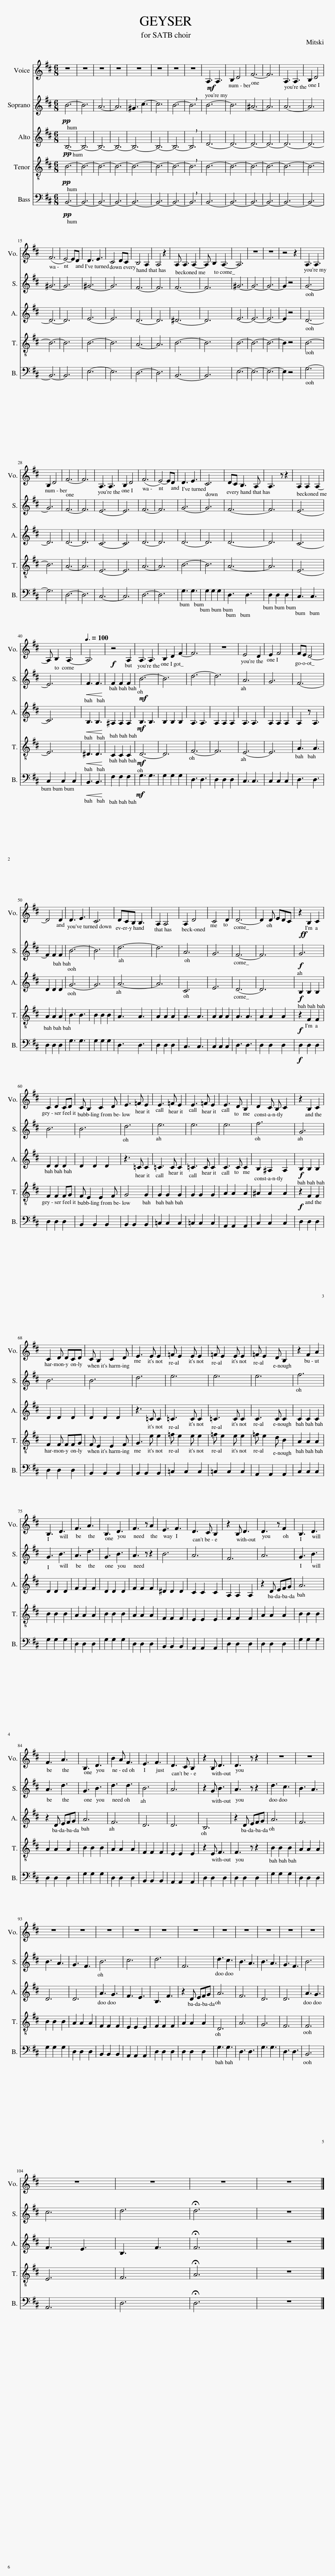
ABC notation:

X:1
%%score 1 2 3 4 5
L:1/8
M:6/8
I:linebreak $
K:D
V:1 treble
V:2 treble
V:3 treble
V:4 treble-8
V:5 bass
V:1
 z6 | z6 | z6 | z6 | z6 | %5
 z6 | z6 | z6 |!mf! A,3 A,3 | B,2 D4 | %10
 F6- | F6 | A,3 A,3 | B,2 D4 |$ (F6 | %15
 E4-) ED | D3 E3 | C4 DC | B,4 A,2 | A,4 z2 | %20
 A, A,3 A,2- | A, B,2 A,3- | A,6 | z6 | z6 | %25
 z4 z2 | A,3 A,3 |$ B,2 D4 | F6- | F6 | %30
 A,3 A,3 | B,2 D4 | (F6 | E4-) ED | D3 E3 | %35
 C6 | DC B,3 A, | A,3 z z2 | A,2 A,2 A,2- |$ A, B,2 A,3- | %40
[Q:3/8=100] A,6 |!f! z4 A,2 | A,3 A,3 | B,2 D2 F2- | F6 | %45
 z6 | E4 D2 | E2 F4 | FE D4- |$ D4 D2 | %50
 D3 E3 | C6 | DCB, B,3 | A,2 A,4 | A,2 D4 | %55
 C4 D2 | D6- | D2 D EDC | z2 B,2 C2 |$ C2 D2 CD | %60
 C B,2 C2 D | E3 =F E2 | E3 =F E2 | E3 =F E2 | E3 D B,2 | %65
 D2 C B, C2 | z2 B,2 C2 |$ C2 D DCD | C B,2 C2 D | E3 E E2 | %70
 =F E2 E E2 | =F E2 E E2 | =F E2 D B,2 | z2 F2 A2 |$ B,3 D3 | %75
 F3 A3 | B,3 D3 | F3 z A2 | E3 F3 | D3 C B,2 | %80
 z2 B, D3 | D3 z F2 | B,3 D3 |$ F3 A3 | B,3 D3 | %85
 B2 A F3 | E3 F3 | D3 C B,2 | z2 B, D3 | D3 z z2 | %90
 z6 | z6 |$ z6 | z6 | z6 | %95
 z6 | z6 | z6 | z6 | z6 | %100
 z6 | z6 | z6 |$ z6 | z6 | %105
 z6 | z6 |] %107
V:2
!pp! B6- | B6 | A6- | A6 | ^G3 c3- | %5
 c6 | B6- | !breath!B6 | B6- | B6 | %10
 ^A6- | A6 | A6- | A6 |$ ^G6- | %15
 G6 | ^G6- | G6 | F6- | F6 | %20
 F6- | F6 | ^G6- | G6- | G6- | %25
 G2 z4 | G6- |$ G6 | F6- | F6 | %30
 E6- | E6 | F6- | F6 | G6- | %35
 G6 | F6- | F6 | E6- |$ E6 | %40
!<(! F3 F3!<)! | F2 F2 F2 | B6- | B6 | d6- | %45
 d6 | A6 | G6 | F6- |$ F2 F2 F2 | %50
 B6- | B6 | d6- | d6 | A6 | %55
 G6 | F6- | F6 |!f!!ff! G6 |$ B6 | %60
 B6 | d6 | e6 | e6 | e6 | %65
 f6 | G6 |$ B6 | B6 | d6 | %70
 e6 | e6 | e6 | f6 |$ G3 B3 | %75
 A3 d3 | G3 B3 | A3 z z2 | B6 | A6 | %80
 F6 | A6 | G3 B3 |$ A3 d3 | G3 B3 | %85
 d3 d3 | B6 | A6 | z2 G B3 | A3 z z2 | %90
 d3 c3 | B3 A3 |$ B3 A3 | G3 F3 | B6 | %95
 c6 | d6 | F6 | d3 c3 | B3 A3 | %100
 B3 A3 | G3 F3 | B6 |$ c6 | d6 | %105
 !fermata!d6 | z6 |] %107
V:3
!pp! B,6- | B,6- | B,6- | B,6- | B,6- | %5
 B,6- | B,6- | !breath!B,6 | D6- | D6- | %10
 D6- | D6- | D6- | D6- |$ D6- | %15
 D6 | E6- | E6 | D6- | D6 | %20
 ^D6- | D6 | E6- | E6- | E6- | %25
 E2 z4 | D6- |$ D6 | D6- | D6 | %30
 C6- | C6 | D6- | D6 | D6- | %35
 D6 | D6- | D6 | C6- |$ C6 | %40
!<(! B,3 B,3!<)! | ^A,2 A,2 A,2 |!mf!!mf! B,3 B,3 | B,2 B,2 B,2 | A,3 A,3 | %45
 A,2 A,2 A,2 | A,3 A,3 | A,2 A,2 A,2 | A,2 z A,3 |$ D2 D2 D2 | %50
 G6- | G6 | A6- | A6 | C6 | %55
 E6 | D6- | D6 |!f! B,2 B,2 B,2 |$ D2 D2 D2 | %60
 D2 D2 D2 | z3 =C C2 | =C3 C C2 | =C3 C C2 | C3 C C2 | %65
 B,2 ^A,2 A,2 |!f! B,2 B,2 B,2 |$ D2 D2 D2 | D2 D2 D2 | z3 =C C2 | %70
 =C3 C C2 | =C3 C C2 | C3 C C2 | C2 C2 C2 |$ D2 D2 D2 | %75
 F2 F2 F2 | D2 D2 D2 | F2 F2 F2 | ^D2 D2 D2 | C2 C2 C2 | %80
 A,2 A,2 A,2 | z2 D EFG | A6 |$ z2 D EFG | A6 | %85
 F6 | D6 | D6 | B,6 | z2 D EFG | %90
 A6 | F6 |$ D6 | D6 | A3 G3 | %95
 F3 E3 | B,3 F3 | z2 D EFG | A6 | F6 | %100
 D6 | D6 | A3 G3 |$ F3 E3 | B,3 F3 | %105
 !fermata!F6 | z6 |] %107
V:4
!pp! B6- | B6- | B6- | B6- | B6- | %5
 B6- | B6- | !breath!B6 | B6- | B6- | %10
 B6- | B6- | B6- | B6- |$ B6- | %15
 B6 | B6- | B6 | A6- | A6 | %20
 B6- | B6 | B6- | B6- | B6- | %25
 B2 z4 | B6- |$ B6 | A6- | A6 | %30
 E6- | E6 | A6- | A6 | B6- | %35
 B6 | A6- | A6 | E6- |$ E6 | %40
!<(! ^D3 D3!<)! | C2 C2 C2 |!mf! D6- | D6 | F6- | %45
 F6 | E6- | E6 | A3 A3 |$ A2 A2 A2 | %50
 B3 B3 | B2 B2 B2 | A3 A3 | A2 A2 A2 | A3 A3 | %55
 A2 A2 A2 | A3 A3 | A2 A2 A2 |!f! z2 F2 F2 |$ F2 F2 FG | %60
 F E2 E2 F | G4 G2 | G2 G2 G2 | G2 G2 G2 | A2 A2 A2 | %65
 ^A2 A2 A2 |!f! z2 F2 F2 |$ F2 F FFG | F E2 E2 F | G3 e e2 | %70
 =f e2 e e2 | =f e2 e e2 | =f e2 d B2 | A2 A2 A2 |$ B2 B2 B2 | %75
 A2 A2 A2 | B2 B2 B2 | A2 A2 A2 | F2 F2 F2 | E2 E2 E2 | %80
 F2 F2 F2 | A2 A2 A2 | B2 B2 B2 |$ A2 A2 A2 | B2 B2 B2 | %85
 A2 A2 A2 | F2 F2 F2 | E2 E2 E2 | z2 E F3 | F3 z z2 | %90
 B2 B2 B2 | A2 A2 A2 |$ B2 B2 B2 | A2 A2 A2 | F2 F2 F2 | %95
 E2 E2 E2 | F2 F2 F2 | A2 A2 A2 | D6 | A6 | %100
 G6 | F6 | F6 |$ E6 | F6 | %105
 !fermata!A6 | z6 |] %107
V:5
!pp! B,,6- | B,,6- | B,,6- | B,,6- | B,,6- | %5
 B,,6- | B,,6- | !breath!B,,6 | B,,6- | B,,6- | %10
 B,,6- | B,,6- | B,,6- | B,,6- |$ B,,6- | %15
 B,,6 | E,6- | E,6 | D,6- | D,6 | %20
 B,,6- | B,,6 | E,6- | E,6- | E,6- | %25
 E,2 z4 | G,6- |$ G,6 | D,6- | D,6 | %30
 C,6- | C,6 | D,6- | D,6 | G,3 G,3 | %35
 G,2 G,2 G,2 | D,3 D,3 | D,2 D,2 D,2 | C,3 C,3 |$ C,2 C,2 C,2 | %40
!<(! B,,3 B,,3!<)! | F,2 F,2 F,2 |!mf! G,3 G,3 | G,2 G,2 G,2 | D,3 D,3 | %45
 D,2 D,2 D,2 | C,3 C,3 | C,2 C,2 C,2 | D,3 D,3 |$ D,2 D,2 D,2 | %50
 G,3 G,3 | G,2 G,2 G,2 | D,3 D,3 | D,2 D,2 D,2 | C,3 C,3 | %55
 C,2 C,2 C,2 | D,3 D,3 | D,2 D,2 D,2 |!f! D,2 D,2 D,2 |$ D,2 D,2 D,2 | %60
 B,,2 B,,2 B,,2 | B,,2 B,,2 B,,2 | =C,2 C,2 C,2 | =C,2 C,2 C,2 | A,,2 A,,2 A,,2 | %65
 C,2 C,2 C,2 | D,2 D,2 D,2 |$ D,2 D,2 D,2 | B,,2 B,,2 B,,2 | B,,2 B,,2 B,,2 | %70
 =C,2 C,2 C,2 | =C,2 C,2 C,2 | A,,2 A,,2 A,,2 | C,2 C,2 C,2 |$ G,2 G,2 G,2 | %75
 D,2 D,2 D,2 | G,2 G,2 G,2 | D,2 D,2 D,2 | B,,2 B,,2 B,,2 | A,,2 A,,2 A,,2 | %80
 D,2 D,2 D,2 | D,2 D,2 D,2 | G,2 G,2 G,2 |$ D,2 D,2 D,2 | G,2 G,2 G,2 | %85
 D,2 D,2 D,2 | B,,2 B,,2 B,,2 | A,,2 A,,2 A,,2 | D,2 D,2 D,2 | D,2 D,2 D,2 | %90
 G,2 G,2 G,2 | D,2 D,2 D,2 |$ G,2 G,2 G,2 | D,2 D,2 D,2 | B,,2 B,,2 B,,2 | %95
 A,,2 A,,2 A,,2 | D,2 D,2 D,2 | D,2 D,2 D,2 | G,3 G,3 | D,3 D,3 | %100
 G,3 G,3 | D,3 D,3 | B,,6 |$ A,,6 | D,6 | %105
 !fermata!D,6 | z6 |] %107
